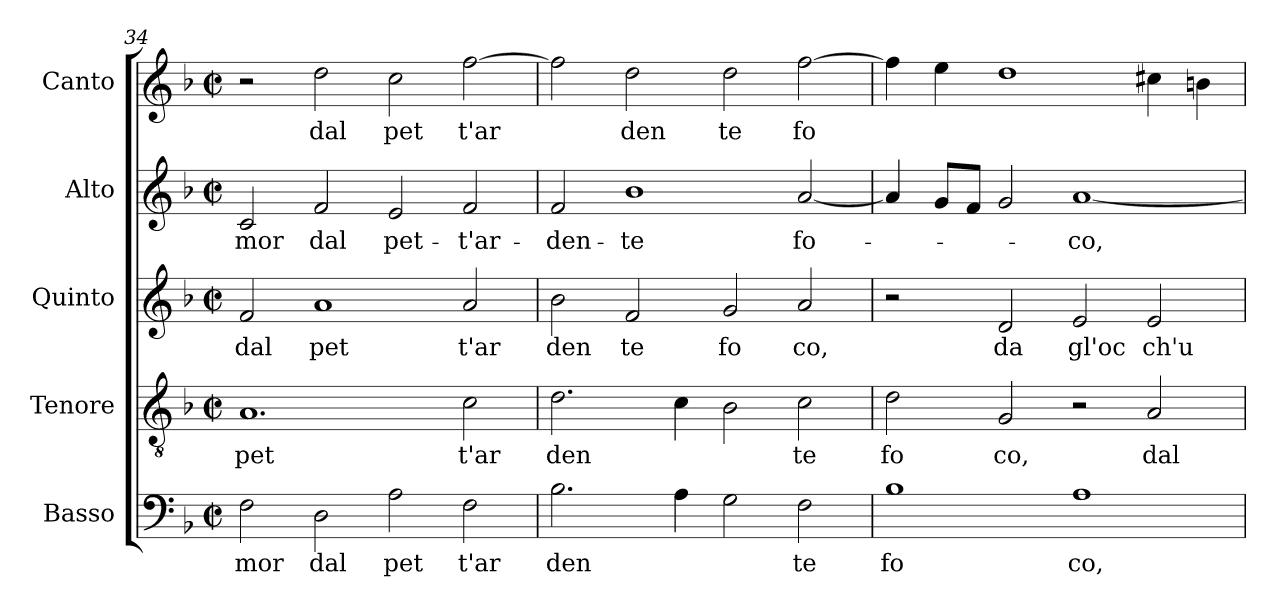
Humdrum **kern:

**kern	**text	**kern	**text	**kern	**text	**kern	**text	**kern	**text
*part5	*part5	*part4	*part4	*part3	*part3	*part2	*part2	*part1	*part1
*staff5	*staff5	*staff4	*staff4	*staff3	*staff3	*staff2	*staff2	*staff1	*staff1
*I"Basso	*	*I"Tenore	*	*I"Quinto	*	*I"Alto	*	*I"Canto	*
!!LO:PB:g=z
*clefF4	*	*clefGv2	*	*clefG2	*	*clefG2	*	*clefG2	*
*k[b-]	*	*k[b-]	*	*k[b-]	*	*k[b-]	*	*k[b-]	*
*F:	*	*F:	*	*F:	*	*F:	*	*F:	*
*M2/2	*	*M2/2	*	*M2/2	*	*M2/2	*	*M2/2	*
*met(c|)	*	*met(c|)	*	*met(c|)	*	*met(c|)	*	*met(c|)	*
=34	=34	=34	=34	=34	=34	=34	=34	=34	=34
!	!LO:LY:b:cj	!	!LO:LY:b:cj	!	!LO:LY:b:cj	!	!LO:LY:b:cj	!	!
2F\	mor	1.A	pet	2f/	dal	2c/	mor	2r	.
!	!LO:LY:b:cj	!	!	!	!LO:LY:b:cj	!	!LO:LY:b:cj	!	!LO:LY:b:cj
2D\	dal	.	.	1a	pet	2f/	dal	2dd\	dal
!	!LO:LY:b:cj	!	!	!	!	!	!LO:LY:b:cj	!	!LO:LY:b:cj
2A\	pet	.	.	.	.	2e/	pet-	2cc\	pet
!	!LO:LY:b:cj	!	!LO:LY:b:cj	!	!LO:LY:b:cj	!	!LO:LY:b:cj	!	!LO:LY:b
2F\	t'ar	2c\	t'ar	2a/	t'ar	2f/	-t'ar-	[>2ff\	t'ar
=35	=35	=35	=35	=35	=35	=35	=35	=35	=35
!	!LO:LY:b	!	!LO:LY:b	!	!LO:LY:b:cj	!	!LO:LY:b:cj	!	!
2.B-\	den	2.d\	den	2b-\	den	2f/	-den-	2ff\]	.
!	!	!	!	!	!LO:LY:b:cj	!	!LO:LY:b:cj	!	!LO:LY:b:cj
.	.	.	.	2f/	te	1b-	-te	2dd\	den
4A\	.	4c\	.	.	.	.	.	.	.
!	!	!	!	!	!LO:LY:b:cj	!	!	!	!LO:LY:b:cj
2G\	.	2B-\	.	2g/	fo	.	.	2dd\	te
!	!LO:LY:b:cj	!	!LO:LY:b:cj	!	!LO:LY:b:cj	!	!LO:LY:b:cj	!	!LO:LY:b:cj
2F\	te	2c\	te	2a/	co,	[<2a/	fo-	[>2ff\	fo
=36	=36	=36	=36	=36	=36	=36	=36	=36	=36
!	!LO:LY:b:cj	!	!LO:LY:b:cj	!	!	!	!	!	!
1B-	fo	2d\	fo	2r	.	4a/]	.	4ff\]	.
.	.	.	.	.	.	8g/L	.	4ee\	.
.	.	.	.	.	.	8f/J	.	.	.
!	!	!	!LO:LY:b:cj	!	!LO:LY:b:cj	!	!	!	!
.	.	2G/	co,	2d/	da	2g/	.	1dd	.
!	!LO:LY:b:cj	!	!	!	!LO:LY:b:cj	!	!LO:LY:b:cj	!	!
1A	co,	2r	.	2e/	gl'oc	[<1a	-co,	.	.
!	!	!	!LO:LY:b:cj	!	!LO:LY:b:cj	!	!	!	!
.	.	2A/	dal	2e/	ch'u	.	.	4cc#\	.
.	.	.	.	.	.	.	.	4b\	.
=	=	=	=	=	=	=	=	=	=
*-	*-	*-	*-	*-	*-	*-	*-	*-	*-
